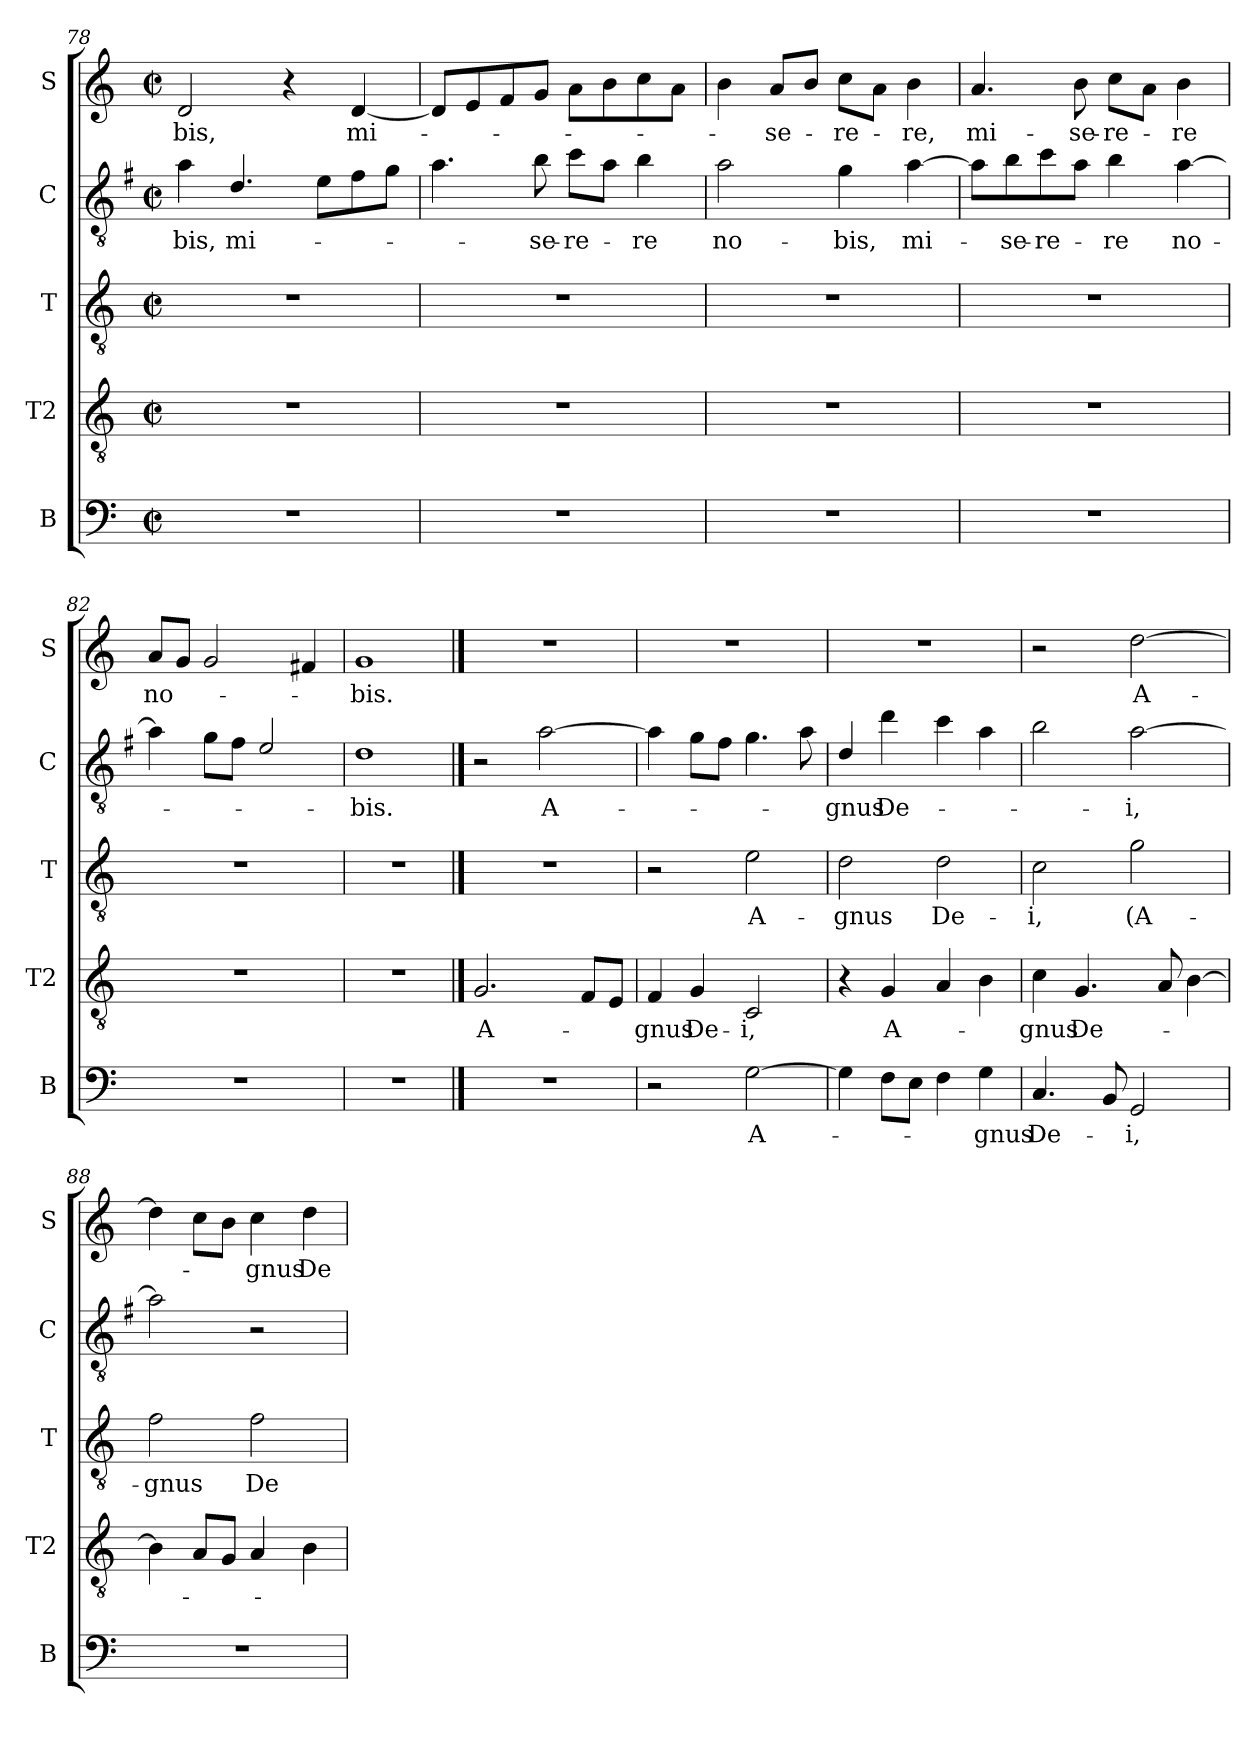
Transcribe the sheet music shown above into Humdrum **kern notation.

**kern	**text	**kern	**text	**kern	**text	**kern	**text	**kern	**text
*part5	*part5	*part4	*part4	*part3	*part3	*part2	*part2	*part1	*part1
*staff5	*staff5	*staff4	*staff4	*staff3	*staff3	*staff2	*staff2	*staff1	*staff1
*I"B	*	*I"T2	*	*I"T	*	*I"C	*	*I"S	*
*I'B	*	*I'T2	*	*I'T	*	*I'C	*	*I'S	*
!!LO:LB:g=z
*clefF4	*	*clefGv2	*	*clefGv2	*	*clefGv2	*	*clefG2	*
*	*	*	*	*	*	*ITrd4c7	*	*	*
*k[]	*	*k[]	*	*k[]	*	*k[]	*	*k[]	*
*M2/2	*	*M2/2	*	*M2/2	*	*M2/2	*	*M2/2	*
*met(c|)	*	*met(c|)	*	*met(c|)	*	*met(c|)	*	*met(c|)	*
=78	=78	=78	=78	=78	=78	=78	=78	=78	=78
!	!	!	!	!	!	!	!LO:LY:b	!	!LO:LY:b
1r	.	1r	.	1r	.	4d\	-bis,	2d/	-bis,
!	!	!	!	!	!	!	!LO:LY:b	!	!
.	.	.	.	.	.	4.G/	mi-	.	.
.	.	.	.	.	.	.	.	4r	.
.	.	.	.	.	.	8A\L	.	.	.
!	!	!	!	!	!	!	!	!	!LO:LY:b
.	.	.	.	.	.	8B\	.	[4d/	mi-
.	.	.	.	.	.	8c\J	.	.	.
=79	=79	=79	=79	=79	=79	=79	=79	=79	=79
1r	.	1r	.	1r	.	4.d\	.	8d/L]	.
.	.	.	.	.	.	.	.	8e/	.
.	.	.	.	.	.	.	.	8f/	.
!	!	!	!	!	!	!	!LO:LY:b	!	!
.	.	.	.	.	.	8e\	se-	8g/J	.
!	!	!	!	!	!	!	!LO:LY:b	!	!
.	.	.	.	.	.	8f\L	-re-	8a\L	.
.	.	.	.	.	.	8d\J	.	8b\	.
!	!	!	!	!	!	!	!LO:LY:b	!	!
.	.	.	.	.	.	4e\	-re	8cc\	.
.	.	.	.	.	.	.	.	8a\J	.
=80	=80	=80	=80	=80	=80	=80	=80	=80	=80
!	!	!	!	!	!	!	!LO:LY:b	!	!
1r	.	1r	.	1r	.	2d\	no-	4b\	.
!	!	!	!	!	!	!	!	!	!LO:LY:b
.	.	.	.	.	.	.	.	8a/L	-se-
.	.	.	.	.	.	.	.	8b/J	.
!	!	!	!	!	!	!	!LO:LY:b	!	!LO:LY:b
.	.	.	.	.	.	4c\	-bis,	8cc\L	-re-
.	.	.	.	.	.	.	.	8a\J	.
!	!	!	!	!	!	!	!LO:LY:b	!	!LO:LY:b
.	.	.	.	.	.	[4d\	mi-	4b\	-re,
=81	=81	=81	=81	=81	=81	=81	=81	=81	=81
!	!	!	!	!	!	!	!	!	!LO:LY:b
1r	.	1r	.	1r	.	8d\L]	.	4.a/	mi-
!	!	!	!	!	!	!	!LO:LY:b	!	!
.	.	.	.	.	.	8e\	-se-	.	.
!	!	!	!	!	!	!	!LO:LY:b	!	!
.	.	.	.	.	.	8f\	-re-	.	.
!	!	!	!	!	!	!	!	!	!LO:LY:b
.	.	.	.	.	.	8d\J	.	8b\	-se-
!	!	!	!	!	!	!	!LO:LY:b	!	!LO:LY:b
.	.	.	.	.	.	4e\	-re	8cc\L	-re-
.	.	.	.	.	.	.	.	8a\J	.
!	!	!	!	!	!	!	!LO:LY:b	!	!LO:LY:b
.	.	.	.	.	.	[4d\	no-	4b\	-re
=82	=82	=82	=82	=82	=82	=82	=82	=82	=82
*	*	*	*	*	*	*	*	*MM92	*
!	!	!	!	!	!	!	!	!	!LO:LY:b
1r	.	1r	.	1r	.	4d\]	.	8a/L	no-
.	.	.	.	.	.	.	.	8g/J	.
.	.	.	.	.	.	8c\L	.	2g/	.
.	.	.	.	.	.	8B\J	.	.	.
.	.	.	.	.	.	2A/	.	.	.
.	.	.	.	.	.	.	.	4f#X/	.
=83	=83	=83	=83	=83	=83	=83	=83	=83	=83
!	!	!	!	!	!	!	!LO:LY:b	!	!LO:LY:b
1r	.	1r	.	1r	.	1G	-bis.	1g	-bis.
!!LO:PB:g=z
==84	==84	==84	==84	==84	==84	==84	==84	==84	==84
*	*	*	*	*	*	*	*	*MM92	*
!	!	!	!LO:LY:b	!	!	!	!	!	!
1r	.	2.G/	A-	1r	.	2r	.	1r	.
!	!	!	!	!	!	!	!LO:LY:b	!	!
.	.	.	.	.	.	[2d\	A-	.	.
.	.	8F/L	.	.	.	.	.	.	.
.	.	8E/J	.	.	.	.	.	.	.
=85	=85	=85	=85	=85	=85	=85	=85	=85	=85
!	!	!	!LO:LY:b	!	!	!	!	!	!
2r	.	4F/	-gnus	2r	.	4d\]	.	1r	.
!	!	!	!LO:LY:b	!	!	!	!	!	!
.	.	4G/	De-	.	.	8c\L	.	.	.
.	.	.	.	.	.	8B\J	.	.	.
!	!LO:LY:b	!	!LO:LY:b	!	!LO:LY:b	!	!	!	!
[2G\	A-	2C/	-i,	2e\	A-	4.c\	.	.	.
.	.	.	.	.	.	8d\	.	.	.
=86	=86	=86	=86	=86	=86	=86	=86	=86	=86
!	!	!	!	!	!LO:LY:b	!	!LO:LY:b	!	!
4G\]	.	4r	.	2d\	-gnus	4G/	-gnus	1r	.
!	!	!	!LO:LY:b	!	!	!	!LO:LY:b	!	!
8F\L	.	4G/	A-	.	.	4g\	De-	.	.
8E\J	.	.	.	.	.	.	.	.	.
!	!	!	!	!	!LO:LY:b	!	!	!	!
4F\	.	4A/	.	2d\	De-	4f\	.	.	.
!	!LO:LY:b	!	!	!	!	!	!	!	!
4G\	-gnus	4B\	.	.	.	4d\	.	.	.
=87	=87	=87	=87	=87	=87	=87	=87	=87	=87
!	!LO:LY:b	!	!LO:LY:b	!	!LO:LY:b	!	!	!	!
4.C/	De-	4c\	-gnus	2c\	-i,	2e\	.	2r	.
!	!	!	!LO:LY:b	!	!	!	!	!	!
.	.	4.G/	De-	.	.	.	.	.	.
8BB/	.	.	.	.	.	.	.	.	.
!	!LO:LY:b	!	!	!	!LO:LY:b	!	!LO:LY:b	!	!LO:LY:b
2GG/	-i,	.	.	2g\	(A-	[2d\	-i,	[2dd\	A-
.	.	8A/	.	.	.	.	.	.	.
.	.	[4B\	.	.	.	.	.	.	.
=88	=88	=88	=88	=88	=88	=88	=88	=88	=88
!	!	!	!	!	!LO:LY:b	!	!	!	!
1r	.	4B\]	.	2f\	-gnus	2d\]	.	4dd\]	.
.	.	8A/L	.	.	.	.	.	8cc\L	.
.	.	8G/J	.	.	.	.	.	8b\J	.
!	!	!	!	!	!LO:LY:b	!	!	!	!LO:LY:b
.	.	4A/	.	2f\	De-	2r	.	4cc\	-gnus
!	!	!	!	!	!	!	!	!	!LO:LY:b
.	.	4B\	.	.	.	.	.	4dd\	De-
=	=	=	=	=	=	=	=	=	=
*-	*-	*-	*-	*-	*-	*-	*-	*-	*-
